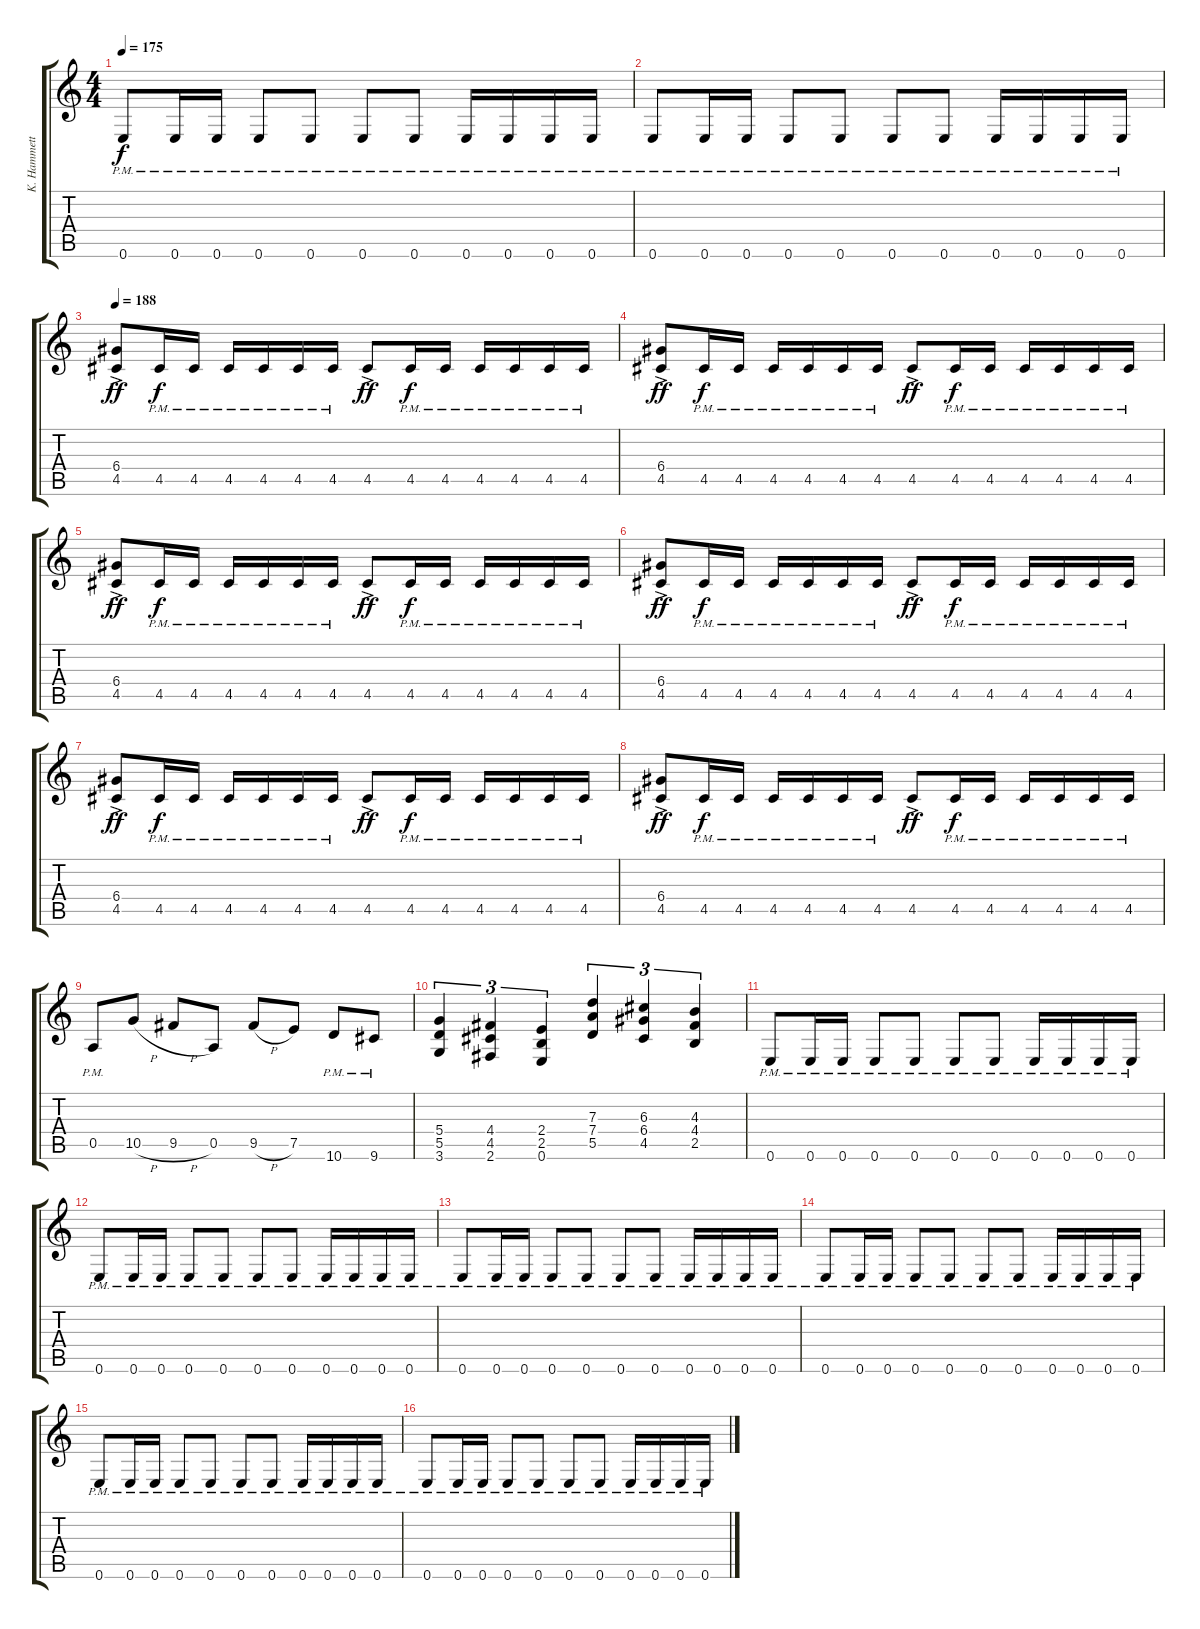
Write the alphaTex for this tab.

\track ("K. Hammett - Rhythm guitar" "K. Hammett") {instrument distortionguitar}
\staff {score tabs}
\tuning (E4 B3 G3 D3 A2 E2) {hide}
\ts (4 4)
\tempo 175
\clef g2
\ks c
0.6{pm}.8{dy f} 0.6{pm}.16 0.6{pm}.16 0.6{pm}.8 0.6{pm}.8 0.6{pm}.8 0.6{pm}.8 0.6{pm}.16 0.6{pm}.16 0.6{pm}.16 0.6{pm}.16 |
0.6{pm}.8 0.6{pm}.16 0.6{pm}.16 0.6{pm}.8 0.6{pm}.8 0.6{pm}.8 0.6{pm}.8 0.6{pm}.16 0.6{pm}.16 0.6{pm}.16 0.6{pm}.16 |
\tempo 188
(6.4{ac} 4.5{ac}).8{dy ff} 4.5{pm}.16{dy f} 4.5{pm}.16 4.5{pm}.16 4.5{pm}.16 4.5{pm}.16 4.5{pm}.16 4.5{ac}.8{dy ff} 4.5{pm}.16{dy f} 4.5{pm}.16 4.5{pm}.16 4.5{pm}.16 4.5{pm}.16 4.5{pm}.16 |
(6.4{ac} 4.5{ac}).8{dy ff} 4.5{pm}.16{dy f} 4.5{pm}.16 4.5{pm}.16 4.5{pm}.16 4.5{pm}.16 4.5{pm}.16 4.5{ac}.8{dy ff} 4.5{pm}.16{dy f} 4.5{pm}.16 4.5{pm}.16 4.5{pm}.16 4.5{pm}.16 4.5{pm}.16 |
(6.4{ac} 4.5{ac}).8{dy ff} 4.5{pm}.16{dy f} 4.5{pm}.16 4.5{pm}.16 4.5{pm}.16 4.5{pm}.16 4.5{pm}.16 4.5{ac}.8{dy ff} 4.5{pm}.16{dy f} 4.5{pm}.16 4.5{pm}.16 4.5{pm}.16 4.5{pm}.16 4.5{pm}.16 |
(6.4{ac} 4.5{ac}).8{dy ff} 4.5{pm}.16{dy f} 4.5{pm}.16 4.5{pm}.16 4.5{pm}.16 4.5{pm}.16 4.5{pm}.16 4.5{ac}.8{dy ff} 4.5{pm}.16{dy f} 4.5{pm}.16 4.5{pm}.16 4.5{pm}.16 4.5{pm}.16 4.5{pm}.16 |
(6.4{ac} 4.5{ac}).8{dy ff} 4.5{pm}.16{dy f} 4.5{pm}.16 4.5{pm}.16 4.5{pm}.16 4.5{pm}.16 4.5{pm}.16 4.5{ac}.8{dy ff} 4.5{pm}.16{dy f} 4.5{pm}.16 4.5{pm}.16 4.5{pm}.16 4.5{pm}.16 4.5{pm}.16 |
(6.4{ac} 4.5{ac}).8{dy ff} 4.5{pm}.16{dy f} 4.5{pm}.16 4.5{pm}.16 4.5{pm}.16 4.5{pm}.16 4.5{pm}.16 4.5{ac}.8{dy ff} 4.5{pm}.16{dy f} 4.5{pm}.16 4.5{pm}.16 4.5{pm}.16 4.5{pm}.16 4.5{pm}.16 |
0.5{pm}.8 10.5{h}.8 9.5{h}.8 0.5.8 9.5{h}.8 7.5.8 10.6{pm}.8 9.6{pm}.8 |
(5.4 5.5 3.6).4{tu (3 2)} (4.4 4.5 2.6).4{tu (3 2)} (2.4 2.5 0.6).4{tu (3 2)} (7.3 7.4 5.5).4{tu (3 2)} (6.3 6.4 4.5).4{tu (3 2)} (4.3 4.4 2.5).4{tu (3 2)} |
0.6{pm}.8 0.6{pm}.16 0.6{pm}.16 0.6{pm}.8 0.6{pm}.8 0.6{pm}.8 0.6{pm}.8 0.6{pm}.16 0.6{pm}.16 0.6{pm}.16 0.6{pm}.16 |
0.6{pm}.8 0.6{pm}.16 0.6{pm}.16 0.6{pm}.8 0.6{pm}.8 0.6{pm}.8 0.6{pm}.8 0.6{pm}.16 0.6{pm}.16 0.6{pm}.16 0.6{pm}.16 |
0.6{pm}.8 0.6{pm}.16 0.6{pm}.16 0.6{pm}.8 0.6{pm}.8 0.6{pm}.8 0.6{pm}.8 0.6{pm}.16 0.6{pm}.16 0.6{pm}.16 0.6{pm}.16 |
0.6{pm}.8 0.6{pm}.16 0.6{pm}.16 0.6{pm}.8 0.6{pm}.8 0.6{pm}.8 0.6{pm}.8 0.6{pm}.16 0.6{pm}.16 0.6{pm}.16 0.6{pm}.16 |
0.6{pm}.8 0.6{pm}.16 0.6{pm}.16 0.6{pm}.8 0.6{pm}.8 0.6{pm}.8 0.6{pm}.8 0.6{pm}.16 0.6{pm}.16 0.6{pm}.16 0.6{pm}.16 |
0.6{pm}.8 0.6{pm}.16 0.6{pm}.16 0.6{pm}.8 0.6{pm}.8 0.6{pm}.8 0.6{pm}.8 0.6{pm}.16 0.6{pm}.16 0.6{pm}.16 0.6{pm}.16
